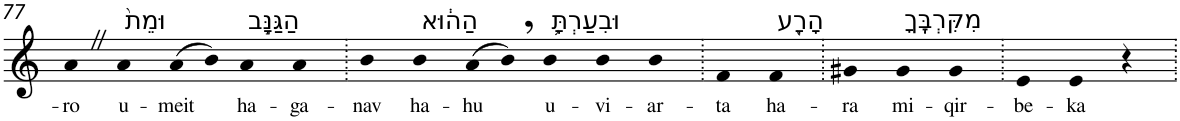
**kern	**text
*part1	*part1
*staff1	*staff1
*I"Piano	*
*I'Pno	*
!!LO:PB:g=z
*clefG2	*
*k[]	*
=77	=77
!	!LO:LY:b
4aZ	-ro
!LO:TX:a:t=וּמֵת֙	!
!	!LO:LY:b
4a	u-
!	!LO:LY:b
(8a	-meit
8b)	.
!LO:TX:a:t=הַגַּנָּ֣ב	!
!	!LO:LY:b
4a	ha-
!	!LO:LY:b
4a	-ga-
=78.	=78.
!	!LO:LY:b
4b	-nav
!LO:TX:a:t=הַה֔וּא	!
!	!LO:LY:b
4b	ha-
!	!LO:LY:b
(8a	-hu
8b,)	.
!LO:TX:a:t=וּבִעַרְתָּ֥	!
!	!LO:LY:b
4b	u-
!	!LO:LY:b
4b	-vi-
!	!LO:LY:b
4b	-ar-
=79.	=79.
!	!LO:LY:b
4f	-ta
!LO:TX:a:t=הָרָ֖ע	!
!	!LO:LY:b
4f	ha-
=80.	=80.
!	!LO:LY:b
4g#X	-ra
!LO:TX:a:t=מִקִּרְבֶּֽךָ	!
!	!LO:LY:b
4g#	mi-
!	!LO:LY:b
4g#	-qir-
=81.	=81.
!	!LO:LY:b
4e	-be-
!	!LO:LY:b
4e	-ka
4r	.
=.	=.
*-	*-
